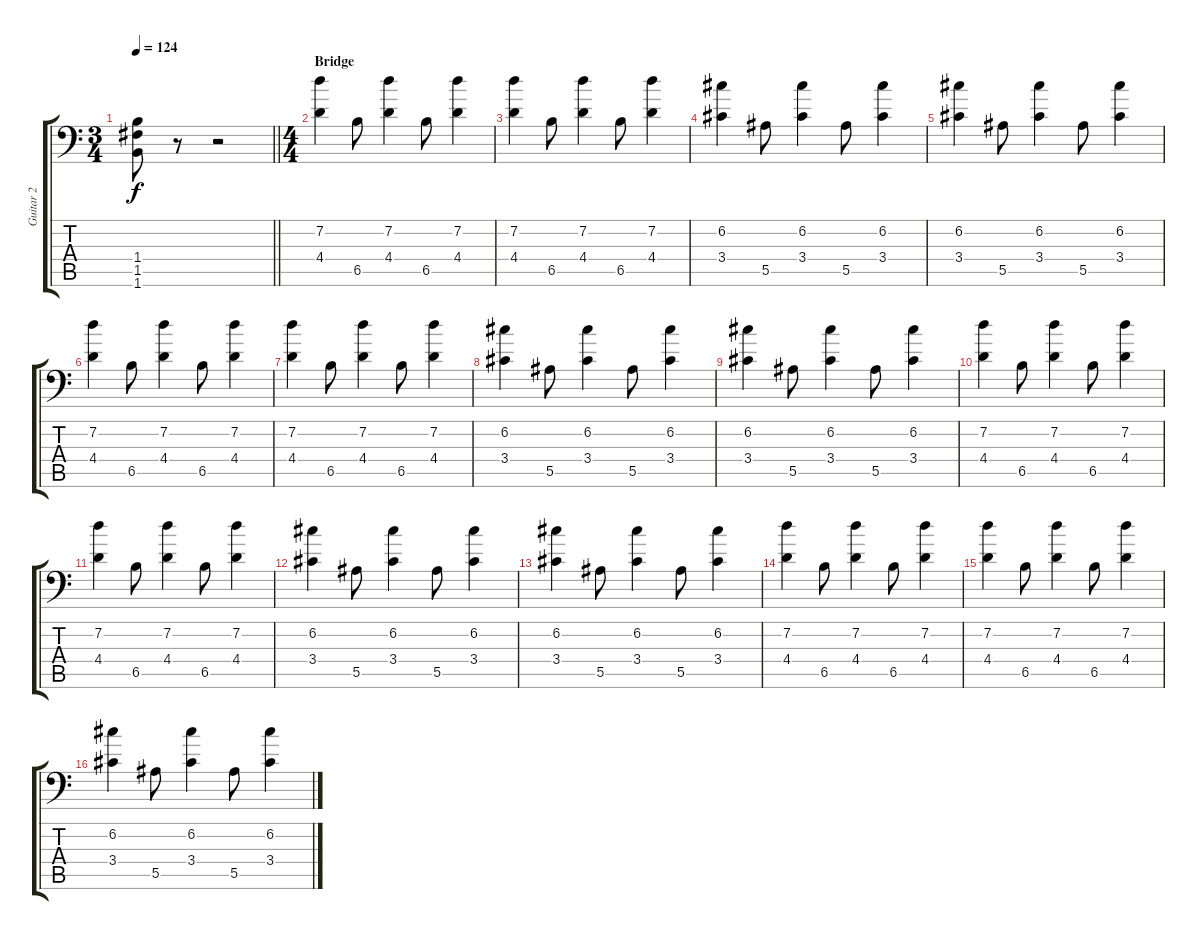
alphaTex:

\track ("Guitar 2" "Guitar 2") {instrument overdrivenguitar}
\staff {score tabs}
\tuning (C4 G3 Eb3 Bb2 F2 Bb1) {hide}
\ts (3 4)
\tempo 124
\clef f4
\barLineRight lightlight
\ks c
(1.4 1.5 1.6).8{dy f} r.8 r.2 |
\ts (4 4)
\section ("" "Bridge")
(7.2 4.4).4 6.5.8 (7.2 4.4).4 6.5.8 (7.2 4.4).4 |
(7.2 4.4).4 6.5.8 (7.2 4.4).4 6.5.8 (7.2 4.4).4 |
(6.2 3.4).4 5.5.8 (6.2 3.4).4 5.5.8 (6.2 3.4).4 |
(6.2 3.4).4 5.5.8 (6.2 3.4).4 5.5.8 (6.2 3.4).4 |
(7.2 4.4).4 6.5.8 (7.2 4.4).4 6.5.8 (7.2 4.4).4 |
(7.2 4.4).4 6.5.8 (7.2 4.4).4 6.5.8 (7.2 4.4).4 |
(6.2 3.4).4 5.5.8 (6.2 3.4).4 5.5.8 (6.2 3.4).4 |
(6.2 3.4).4 5.5.8 (6.2 3.4).4 5.5.8 (6.2 3.4).4 |
(7.2 4.4).4 6.5.8 (7.2 4.4).4 6.5.8 (7.2 4.4).4 |
(7.2 4.4).4 6.5.8 (7.2 4.4).4 6.5.8 (7.2 4.4).4 |
(6.2 3.4).4 5.5.8 (6.2 3.4).4 5.5.8 (6.2 3.4).4 |
(6.2 3.4).4 5.5.8 (6.2 3.4).4 5.5.8 (6.2 3.4).4 |
(7.2 4.4).4 6.5.8 (7.2 4.4).4 6.5.8 (7.2 4.4).4 |
(7.2 4.4).4 6.5.8 (7.2 4.4).4 6.5.8 (7.2 4.4).4 |
(6.2 3.4).4 5.5.8 (6.2 3.4).4 5.5.8 (6.2 3.4).4
